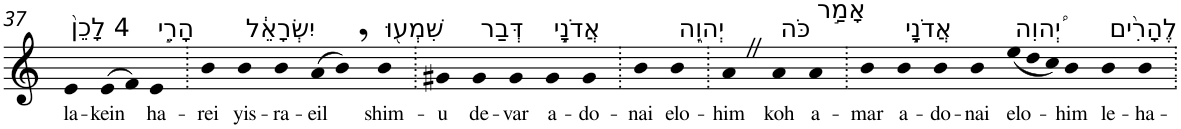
**kern	**text
*part1	*part1
*staff1	*staff1
*I"Piano	*
*I'Pno	*
!!LO:PB:g=z
*clefG2	*
*k[]	*
=37	=37
!LO:TX:a:t=4 לָכֵן֙	!
!	!LO:LY:b
4e	la-
!	!LO:LY:b
(>8e	-kein
8f)	.
!LO:TX:a:t=הָרֵ֣י	!
!	!LO:LY:b
4e	ha-
=38.	=38.
!	!LO:LY:b
4b	-rei
!LO:TX:a:t=יִשְׂרָאֵ֔ל	!
!	!LO:LY:b
4b	yis-
!	!LO:LY:b
4b	-ra-
!	!LO:LY:b
(>8a	-eil
8b,)	.
!LO:TX:a:t=שִׁמְע֖וּ	!
!	!LO:LY:b
4b	shim-
=39.	=39.
!	!LO:LY:b
4g#X	-u
!LO:TX:a:t=דְּבַר	!
!	!LO:LY:b
4g#	de-
!	!LO:LY:b
4g#	-var
!LO:TX:a:t=אֲדֹנָ֣י	!
!	!LO:LY:b
4g#	a-
!	!LO:LY:b
4g#	-do-
=40.	=40.
!	!LO:LY:b
4b	-nai
!LO:TX:a:t=יְהוִ֑ה	!
!	!LO:LY:b
4b	elo-
=41.	=41.
!	!LO:LY:b
4aZ	-him
!LO:TX:a:t=כֹּה	!
!	!LO:LY:b
4a	koh
!LO:TX:a:t=אָמַ֣ר	!
!	!LO:LY:b
4a	a-
=42.	=42.
!	!LO:LY:b
4b	-mar
!LO:TX:a:t=אֲדֹנָ֣י	!
!	!LO:LY:b
4b	a-
!	!LO:LY:b
4b	-do-
!	!LO:LY:b
4b	-nai
*Xtuplet	*
!LO:TX:a:t=יְ֠הוִה	!
!	!LO:LY:b
(<12ee	elo-
12dd	.
12cc)	.
!	!LO:LY:b
4b	-him
!LO:TX:a:t=לֶהָרִ֨ים	!
!	!LO:LY:b
4b	le-
!	!LO:LY:b
4b	-ha-
=.	=.
*-	*-
